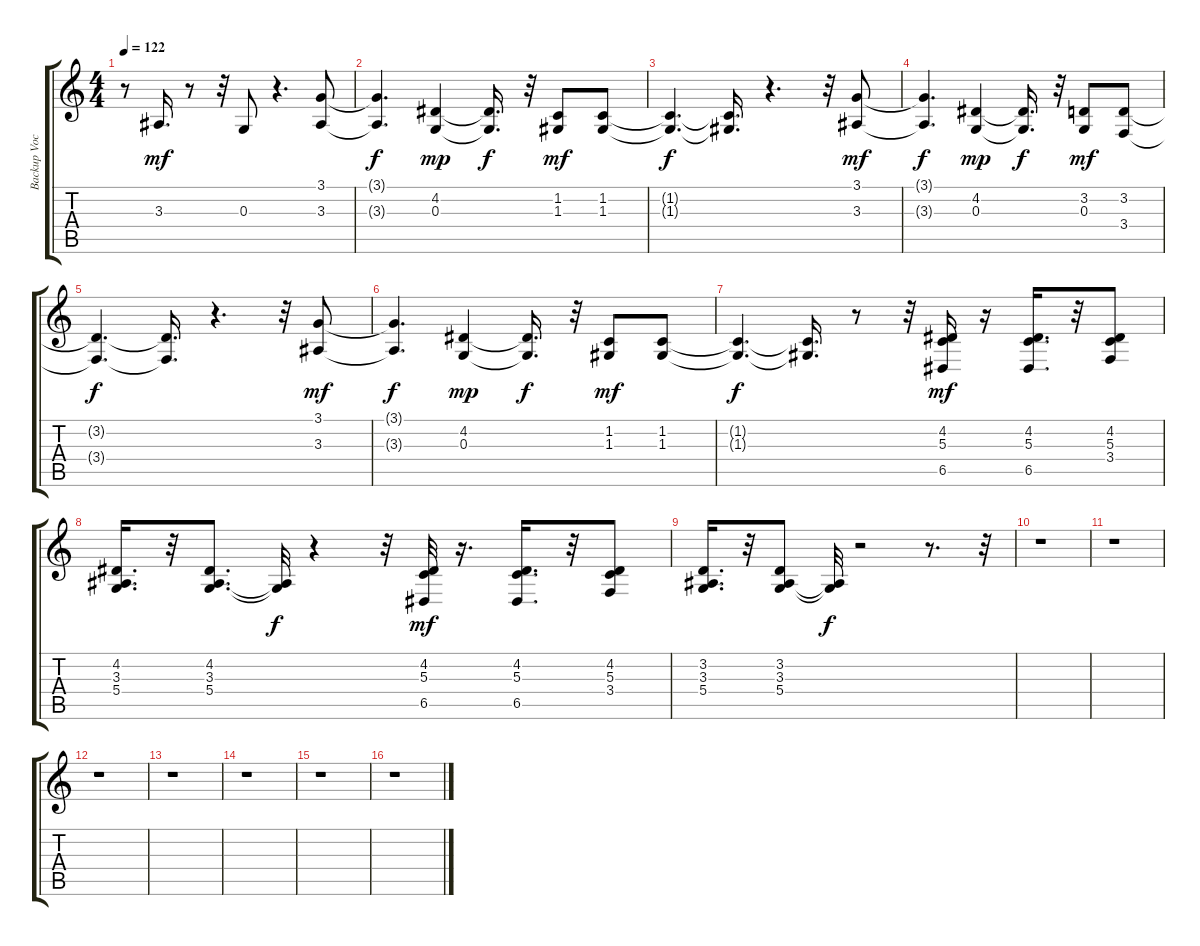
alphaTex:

\track ("Backup Vocals" "Backup Voc") {instrument lead3calliope}
\staff {score tabs}
\tuning (E4 B3 G3 D3 A2 E2) {hide}
\ts (4 4)
\tempo 122
\clef g2
\ks c
r.8{dy f} 3.3.16{d dy mf balance 14} r.8 r.32 0.3.8{balance 14} r.4{d} (3.1 3.3).8{balance 9} |
(3.1{t} 3.3{t}).4{d dy f} (4.2 0.3).4{dy mp} (4.2{t} 0.3{t}).16{d dy f} r.32 (1.2 1.3).8{dy mf} (1.2 1.3).8 |
(1.2{t} 1.3{t}).4{d dy f} (1.2{t} 1.3{t}).16{d} r.4{d} r.32 (3.1 3.3).8{dy mf} |
(3.1{t} 3.3{t}).4{d dy f} (4.2 0.3).4{dy mp} (4.2{t} 0.3{t}).16{d dy f} r.32 (3.2 0.3).8{dy mf} (3.2 3.4).8 |
(3.2{t} 3.4{t}).4{d dy f} (3.2{t} 3.4{t}).16{d} r.4{d} r.32 (3.1 3.3).8{dy mf} |
(3.1{t} 3.3{t}).4{d dy f} (4.2 0.3).4{dy mp} (4.2{t} 0.3{t}).16{d dy f} r.32 (1.2 1.3).8{dy mf} (1.2 1.3).8 |
(1.2{t} 1.3{t}).4{d dy f} (1.2{t} 1.3{t}).16{d} r.8 r.32 (4.2 5.3 6.5).16{dy mf} r.16 (4.2 5.3 6.5).16{d} r.32 (4.2 5.3 3.4).8 |
(4.2 3.3 5.4).16{d} r.32 (4.2 3.3 5.4).8{d} (3.3{t} 5.4{t}).32{dy f} r.4 r.32 (4.2 5.3 6.5).32{dy mf} r.16{d} (4.2 5.3 6.5).16{d} r.32 (4.2 5.3 3.4).8 |
(3.2 3.3 5.4).16{d} r.32 (3.2 3.3 5.4).8 (3.3{t} 5.4{t}).32{dy f} r.2 r.8{d} r.32 |
r.1 |
r.1 |
r.1 |
r.1 |
r.1 |
r.1 |
r.1
